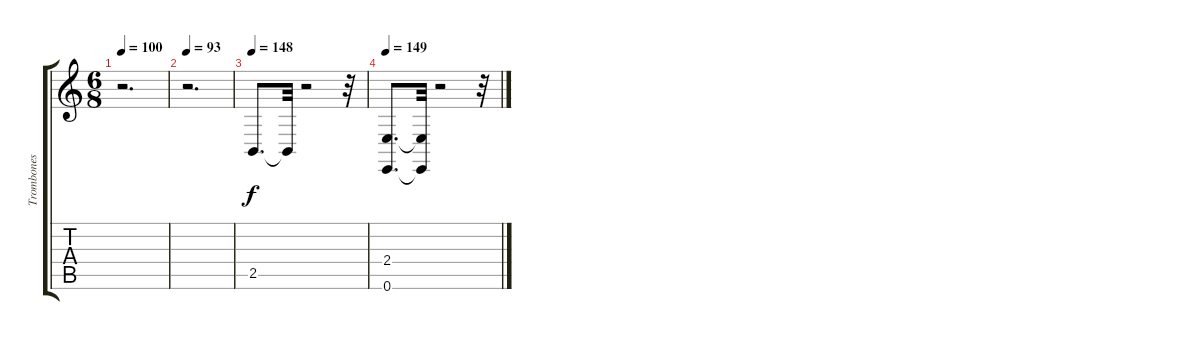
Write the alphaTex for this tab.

\track ("Trombones" "Trombones") {instrument pizzicatostrings}
\staff {score tabs}
\tuning (E4 B3 G3 D3 A2 E2) {hide}
\ts (6 8)
\tempo 100
\clef g2
\ks c
r.2{d dy f} |
\tempo 93
r.2{d} |
\tempo 148
2.5.8{d} 2.5{t}.32 r.2 r.32 |
\tempo 149
(2.4 0.6).8{d} (2.4{t} 0.6{t}).32 r.2 r.32
